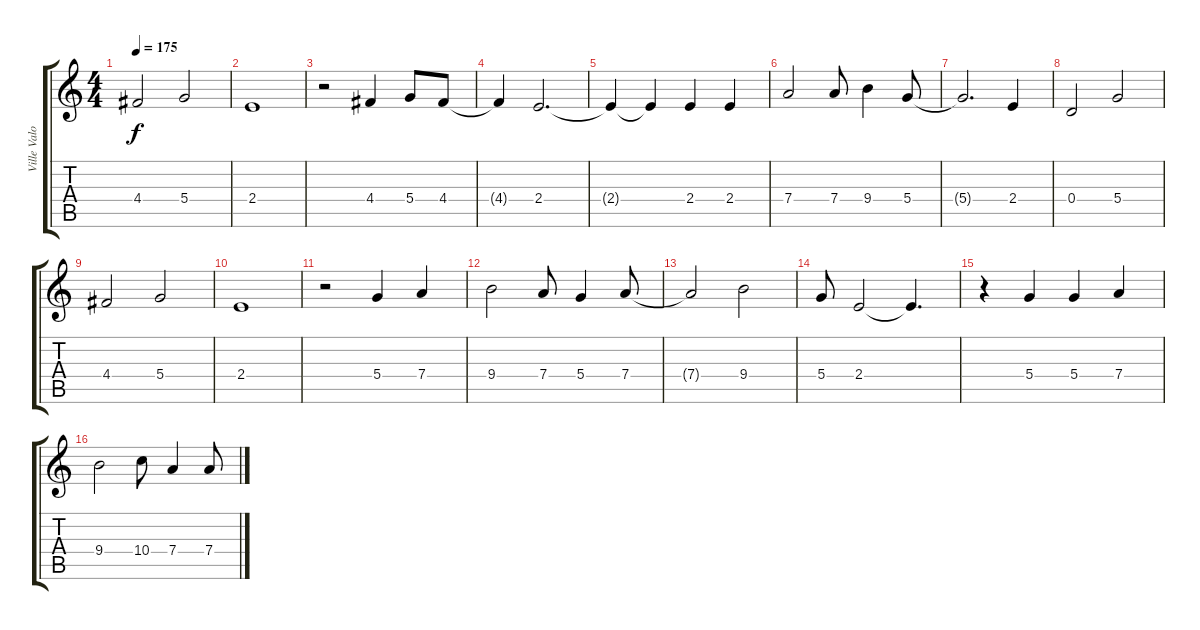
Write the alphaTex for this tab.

\track ("Ville Valo" "Ville Valo") {instrument acousticguitarsteel}
\staff {score tabs}
\tuning (E4 B3 G3 D3 A2 E2) {hide}
\ts (4 4)
\tempo 175
\clef g2
\ks c
4.4.2{dy f} 5.4.2 |
2.4.1 |
r.2 4.4.4 5.4.8 4.4.8 |
4.4{t}.4 2.4.2{d} |
2.4{t}.4 2.4{t}.4 2.4.4 2.4.4 |
7.4.2 7.4.8 9.4.4 5.4.8 |
5.4{t}.2{d} 2.4.4 |
0.4.2 5.4.2 |
4.4.2 5.4.2 |
2.4.1 |
r.2 5.4.4 7.4.4 |
9.4.2 7.4.8 5.4.4 7.4.8 |
7.4{t}.2 9.4.2 |
5.4.8 2.4.2 2.4{t}.4{d} |
r.4 5.4.4 5.4.4 7.4.4 |
9.4.2 10.4.8 7.4.4 7.4.8
